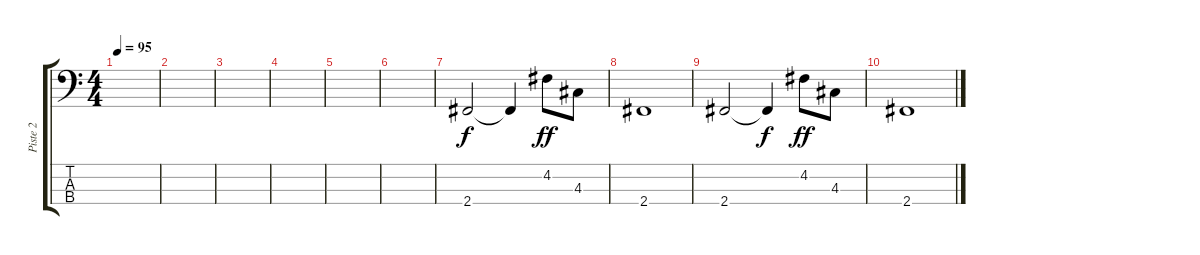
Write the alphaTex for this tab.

\track ("Piste 2" "Piste 2") {instrument electricbassfinger}
\staff {score tabs}
\tuning (G2 D2 A1 E1) {hide}
\ts (4 4)
\tempo 95
\clef f4
\ks c
|
|
|
|
|
|
2.4.2 2.4{t}.4{dy f} 4.2.8{dy ff} 4.3.8 |
2.4.1 |
2.4.2 2.4{t}.4{dy f} 4.2.8{dy ff} 4.3.8 |
2.4.1
